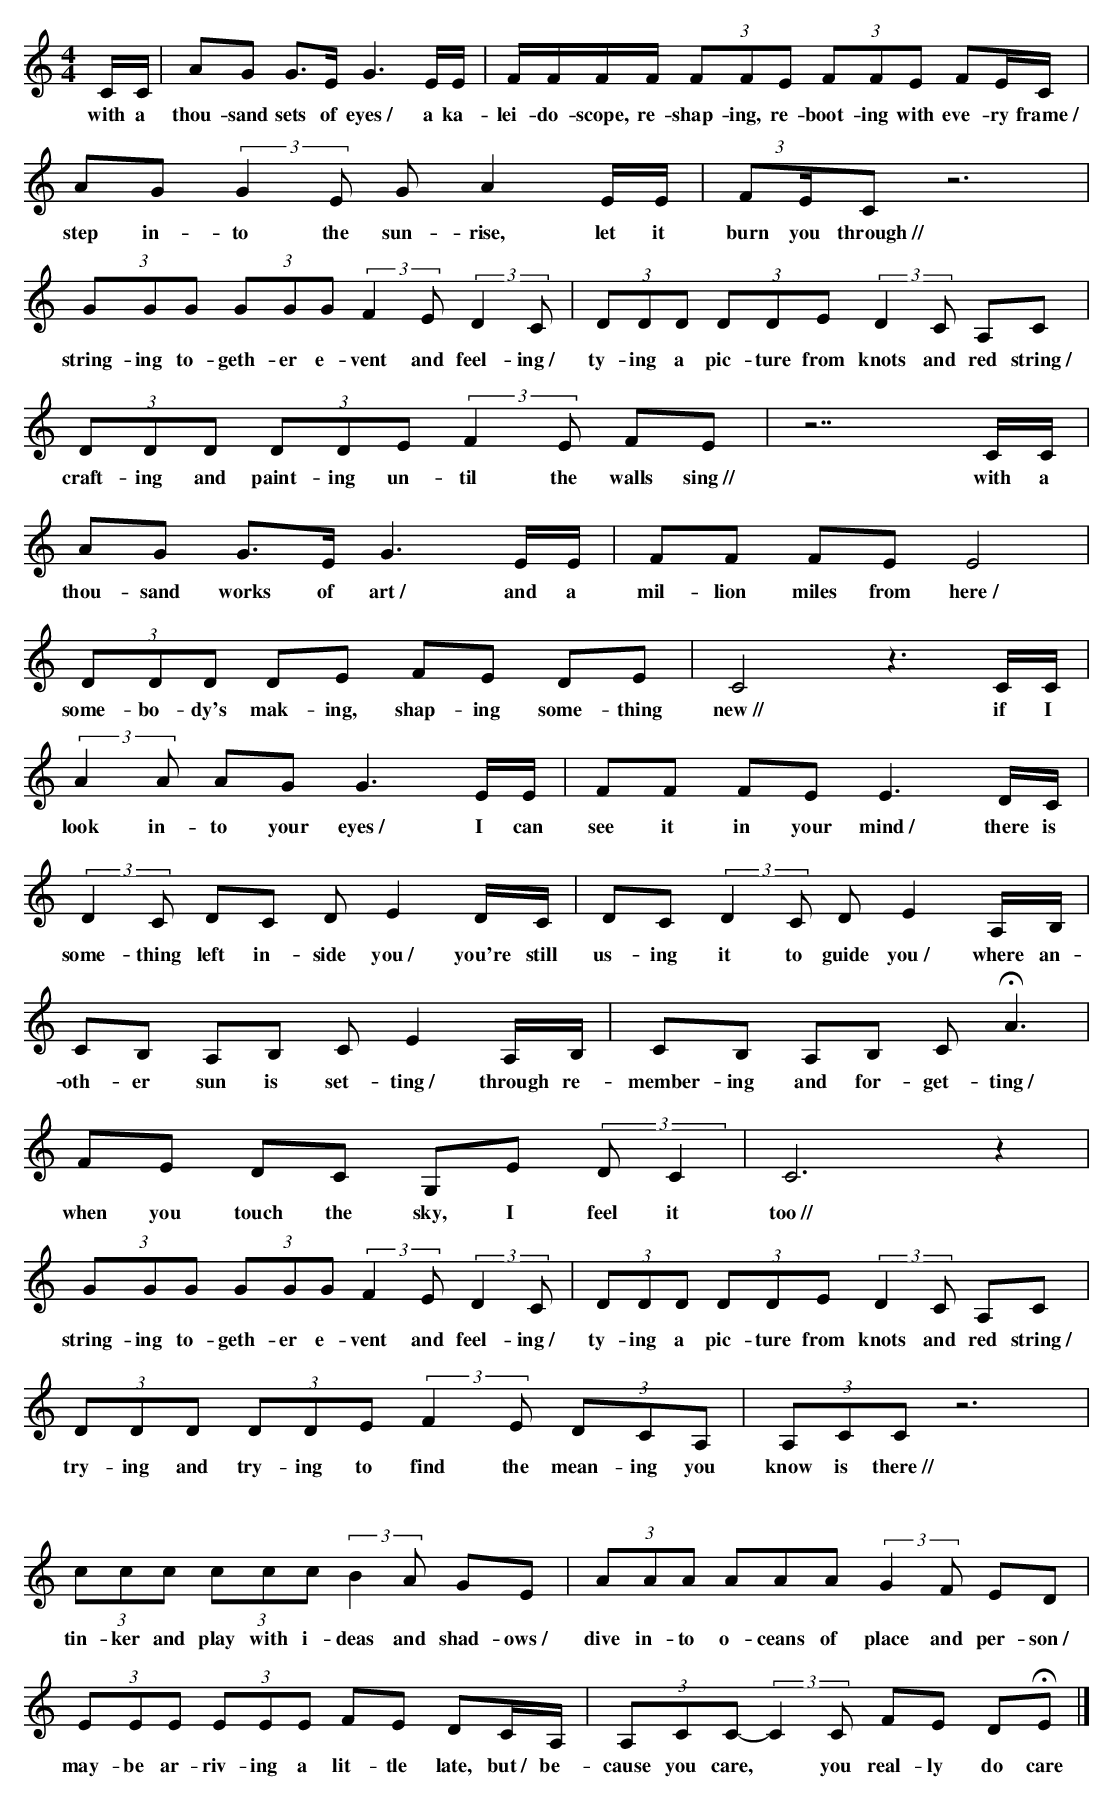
X:1
M:4/4
L:1/8
K:C
C/C/ | AG G>E G3 E/E/ | F/F/F/F/ (3FFE (3FFE FE/C/ |
w:with a thou-sand sets of eyes~/ a ka-lei-do-scope, re-shap-ing, re-boot-ing with eve-ry frame~/
AG (3::2G2E G A2 E/E/ | (3::2FE/C z6 |
w:step in-to the sun-rise, let it burn you through~//
(3GGG (3GGG (3::2F2E (3::2D2C | (3DDD (3DDE (3::2D2C A,C |
w:string-ing to-geth-er e-vent and feel-ing~/ ty-ing a pic-ture from knots and red string~/
(3DDD (3DDE (3::2F2E FE | z7 C/C/ |
w:craft-ing and paint-ing un-til the walls sing~// with a
AG G>E G3 E/E/ | FF FE E4 |
w:thou-sand works of art~/ and a mil-lion miles from here~/
(3DDD DE FE DE | C4 z3 C/C/ |
w:some-bo-dy's mak-ing, shap-ing some-thing new~// if I
(3::2A2A AG G3 E/E/ | FF FE E3 D/C/ |
w:look in-to your eyes~/ I can see it in your mind~/ there is
(3::2D2C DC DE2D/C/ | DC (3::2D2C DE2A,/B,/ |
w:some-thing left in-side you~/ you're still us-ing it to guide you~/ where an-
CB, A,B, CE2A,/B,/ | CB, A,B, CHA3 |
w:oth-er sun is set-ting~/ through re-member-ing and for-get-ting~/
FE DC G,E (3::2DC2 | C6 z2 |
w:when you touch the sky, I feel it too~//
(3GGG (3GGG (3::2F2E (3::2D2C | (3DDD (3DDE (3::2D2C A,C |
w:string-ing to-geth-er e-vent and feel-ing~/ ty-ing a pic-ture from knots and red string~/
(3DDD (3DDE (3::2F2E (3DCA, | (3A,CC z6 |
w:try-ing and try-ing to find the mean-ing you know is there~//
(3ccc (3ccc (3::2B2A GE | (3AAA AAA (3::2G2F ED |
w:tin-ker and play with i-deas and shad-ows~/ dive in-to o-ceans of place and per-son~/
(3EEE (3EEE FE DC/A,/ | (3A,CC- (3::2C2C FE DHE |]
w:may-be ar-riv-ing a lit-tle late, but~/ be-cause you care,* you real-ly do care
